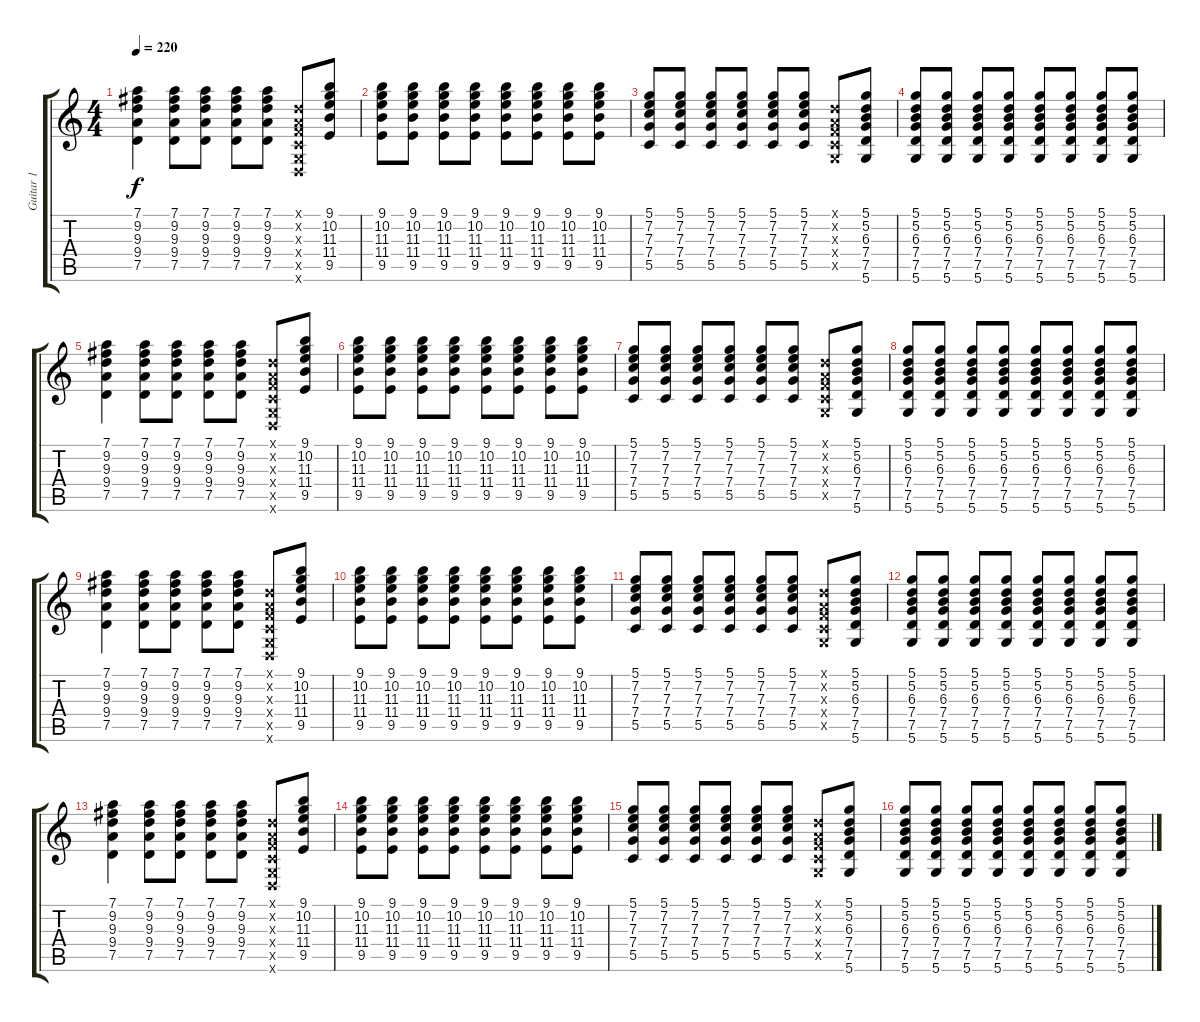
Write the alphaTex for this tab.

\track ("Guitar 1" "Guitar 1") {instrument acousticguitarsteel}
\staff {score tabs}
\tuning (D4 A3 F3 C3 G2 D2) {hide}
\ts (4 4)
\tempo 220
\clef g2
\ks c
(7.1 9.2 9.3 9.4 7.5).4{dy f} (7.1 9.2 9.3 9.4 7.5).8 (7.1 9.2 9.3 9.4 7.5).8 (7.1 9.2 9.3 9.4 7.5).8 (7.1 9.2 9.3 9.4 7.5).8 (0.1{x} 0.2{x} 0.3{x} 0.4{x} 0.5{x} 0.6{x}).8 (9.1 10.2 11.3 11.4 9.5).8 |
(9.1 10.2 11.3 11.4 9.5).8 (9.1 10.2 11.3 11.4 9.5).8 (9.1 10.2 11.3 11.4 9.5).8 (9.1 10.2 11.3 11.4 9.5).8 (9.1 10.2 11.3 11.4 9.5).8 (9.1 10.2 11.3 11.4 9.5).8 (9.1 10.2 11.3 11.4 9.5).8 (9.1 10.2 11.3 11.4 9.5).8 |
(5.1 7.2 7.3 7.4 5.5).8 (5.1 7.2 7.3 7.4 5.5).8 (5.1 7.2 7.3 7.4 5.5).8 (5.1 7.2 7.3 7.4 5.5).8 (5.1 7.2 7.3 7.4 5.5).8 (5.1 7.2 7.3 7.4 5.5).8 (0.1{x} 0.2{x} 0.3{x} 0.4{x} 0.5{x}).8 (5.1 5.2 6.3 7.4 7.5 5.6).8 |
(5.1 5.2 6.3 7.4 7.5 5.6).8 (5.1 5.2 6.3 7.4 7.5 5.6).8 (5.1 5.2 6.3 7.4 7.5 5.6).8 (5.1 5.2 6.3 7.4 7.5 5.6).8 (5.1 5.2 6.3 7.4 7.5 5.6).8 (5.1 5.2 6.3 7.4 7.5 5.6).8 (5.1 5.2 6.3 7.4 7.5 5.6).8 (5.1 5.2 6.3 7.4 7.5 5.6).8 |
(7.1 9.2 9.3 9.4 7.5).4 (7.1 9.2 9.3 9.4 7.5).8 (7.1 9.2 9.3 9.4 7.5).8 (7.1 9.2 9.3 9.4 7.5).8 (7.1 9.2 9.3 9.4 7.5).8 (0.1{x} 0.2{x} 0.3{x} 0.4{x} 0.5{x} 0.6{x}).8 (9.1 10.2 11.3 11.4 9.5).8 |
(9.1 10.2 11.3 11.4 9.5).8 (9.1 10.2 11.3 11.4 9.5).8 (9.1 10.2 11.3 11.4 9.5).8 (9.1 10.2 11.3 11.4 9.5).8 (9.1 10.2 11.3 11.4 9.5).8 (9.1 10.2 11.3 11.4 9.5).8 (9.1 10.2 11.3 11.4 9.5).8 (9.1 10.2 11.3 11.4 9.5).8 |
(5.1 7.2 7.3 7.4 5.5).8 (5.1 7.2 7.3 7.4 5.5).8 (5.1 7.2 7.3 7.4 5.5).8 (5.1 7.2 7.3 7.4 5.5).8 (5.1 7.2 7.3 7.4 5.5).8 (5.1 7.2 7.3 7.4 5.5).8 (0.1{x} 0.2{x} 0.3{x} 0.4{x} 0.5{x}).8 (5.1 5.2 6.3 7.4 7.5 5.6).8 |
(5.1 5.2 6.3 7.4 7.5 5.6).8 (5.1 5.2 6.3 7.4 7.5 5.6).8 (5.1 5.2 6.3 7.4 7.5 5.6).8 (5.1 5.2 6.3 7.4 7.5 5.6).8 (5.1 5.2 6.3 7.4 7.5 5.6).8 (5.1 5.2 6.3 7.4 7.5 5.6).8 (5.1 5.2 6.3 7.4 7.5 5.6).8 (5.1 5.2 6.3 7.4 7.5 5.6).8 |
(7.1 9.2 9.3 9.4 7.5).4 (7.1 9.2 9.3 9.4 7.5).8 (7.1 9.2 9.3 9.4 7.5).8 (7.1 9.2 9.3 9.4 7.5).8 (7.1 9.2 9.3 9.4 7.5).8 (0.1{x} 0.2{x} 0.3{x} 0.4{x} 0.5{x} 0.6{x}).8 (9.1 10.2 11.3 11.4 9.5).8 |
(9.1 10.2 11.3 11.4 9.5).8 (9.1 10.2 11.3 11.4 9.5).8 (9.1 10.2 11.3 11.4 9.5).8 (9.1 10.2 11.3 11.4 9.5).8 (9.1 10.2 11.3 11.4 9.5).8 (9.1 10.2 11.3 11.4 9.5).8 (9.1 10.2 11.3 11.4 9.5).8 (9.1 10.2 11.3 11.4 9.5).8 |
(5.1 7.2 7.3 7.4 5.5).8 (5.1 7.2 7.3 7.4 5.5).8 (5.1 7.2 7.3 7.4 5.5).8 (5.1 7.2 7.3 7.4 5.5).8 (5.1 7.2 7.3 7.4 5.5).8 (5.1 7.2 7.3 7.4 5.5).8 (0.1{x} 0.2{x} 0.3{x} 0.4{x} 0.5{x}).8 (5.1 5.2 6.3 7.4 7.5 5.6).8 |
(5.1 5.2 6.3 7.4 7.5 5.6).8 (5.1 5.2 6.3 7.4 7.5 5.6).8 (5.1 5.2 6.3 7.4 7.5 5.6).8 (5.1 5.2 6.3 7.4 7.5 5.6).8 (5.1 5.2 6.3 7.4 7.5 5.6).8 (5.1 5.2 6.3 7.4 7.5 5.6).8 (5.1 5.2 6.3 7.4 7.5 5.6).8 (5.1 5.2 6.3 7.4 7.5 5.6).8 |
(7.1 9.2 9.3 9.4 7.5).4 (7.1 9.2 9.3 9.4 7.5).8 (7.1 9.2 9.3 9.4 7.5).8 (7.1 9.2 9.3 9.4 7.5).8 (7.1 9.2 9.3 9.4 7.5).8 (0.1{x} 0.2{x} 0.3{x} 0.4{x} 0.5{x} 0.6{x}).8 (9.1 10.2 11.3 11.4 9.5).8 |
(9.1 10.2 11.3 11.4 9.5).8 (9.1 10.2 11.3 11.4 9.5).8 (9.1 10.2 11.3 11.4 9.5).8 (9.1 10.2 11.3 11.4 9.5).8 (9.1 10.2 11.3 11.4 9.5).8 (9.1 10.2 11.3 11.4 9.5).8 (9.1 10.2 11.3 11.4 9.5).8 (9.1 10.2 11.3 11.4 9.5).8 |
(5.1 7.2 7.3 7.4 5.5).8 (5.1 7.2 7.3 7.4 5.5).8 (5.1 7.2 7.3 7.4 5.5).8 (5.1 7.2 7.3 7.4 5.5).8 (5.1 7.2 7.3 7.4 5.5).8 (5.1 7.2 7.3 7.4 5.5).8 (0.1{x} 0.2{x} 0.3{x} 0.4{x} 0.5{x}).8 (5.1 5.2 6.3 7.4 7.5 5.6).8 |
(5.1 5.2 6.3 7.4 7.5 5.6).8 (5.1 5.2 6.3 7.4 7.5 5.6).8 (5.1 5.2 6.3 7.4 7.5 5.6).8 (5.1 5.2 6.3 7.4 7.5 5.6).8 (5.1 5.2 6.3 7.4 7.5 5.6).8 (5.1 5.2 6.3 7.4 7.5 5.6).8 (5.1 5.2 6.3 7.4 7.5 5.6).8 (5.1 5.2 6.3 7.4 7.5 5.6).8
